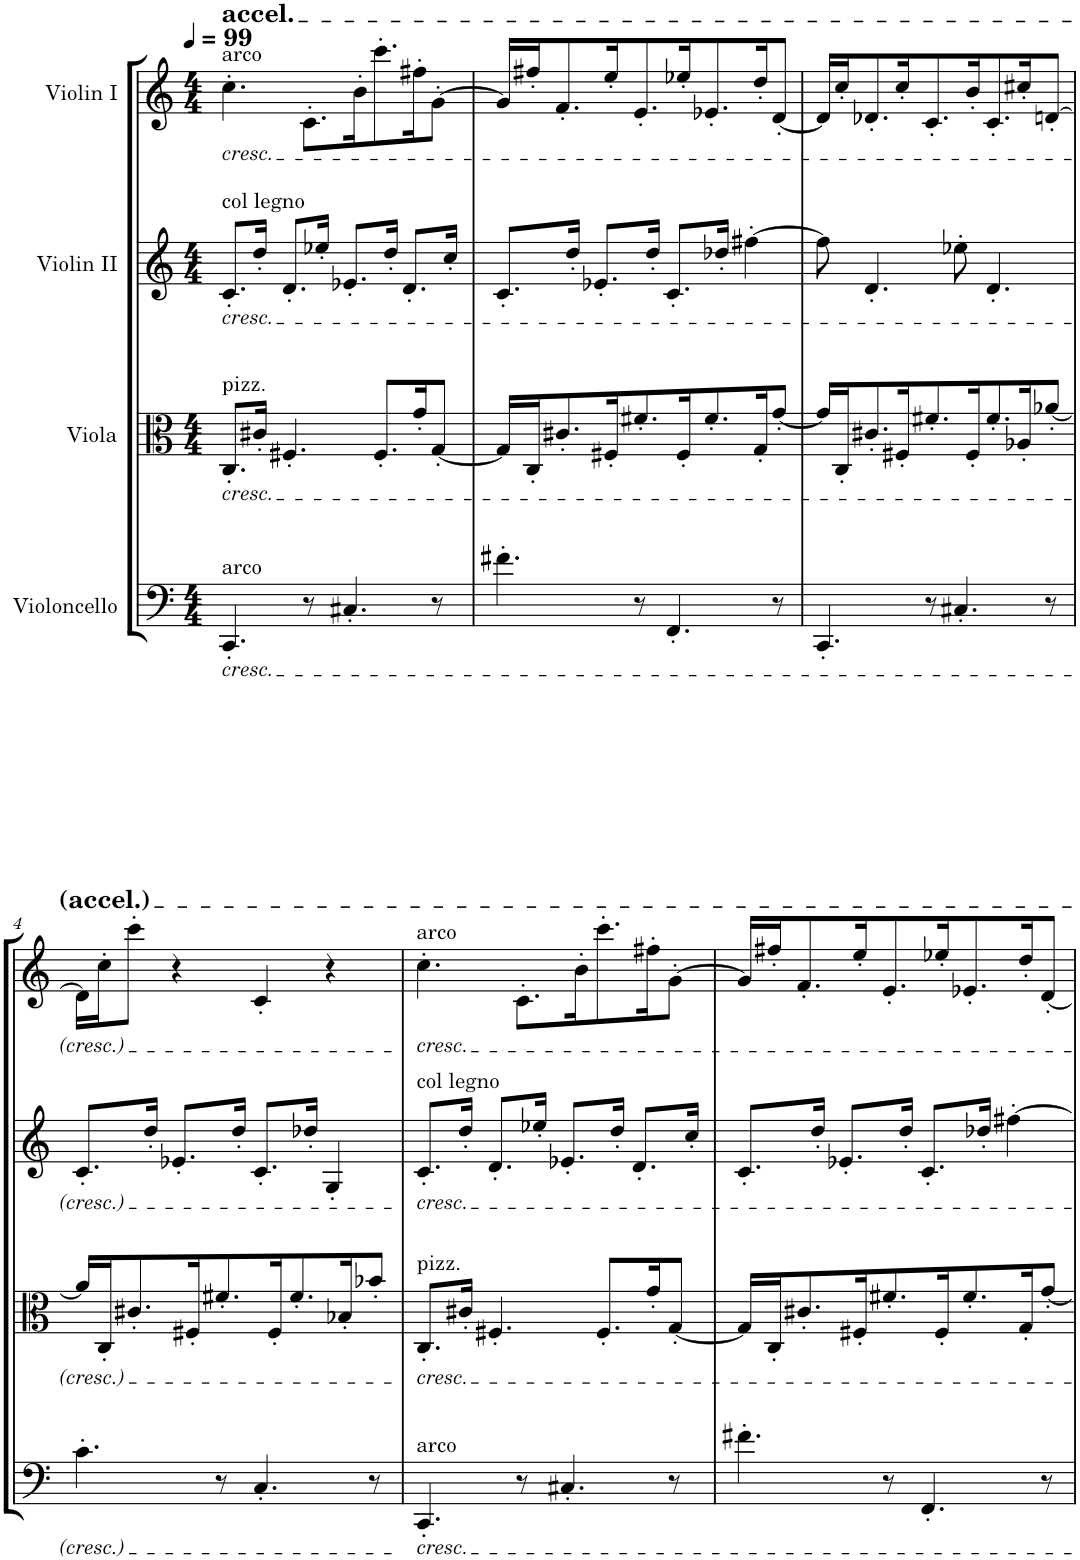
**kern	**kern	**kern	**kern
*part4	*part3	*part2	*part1
*staff4	*staff3	*staff2	*staff1
*I"Violoncello	*I"Viola	*I"Violin II	*I"Violin I
*I'Vc	*I'Vla	*I'Vln	*I'Vln
*clefF4	*clefC3	*clefG2	*clefG2
*k[]	*k[]	*k[]	*k[]
*M4/4	*M4/4	*M4/4	*M4/4
*MM99	*MM99	*MM99	*MM99
=1	=1	=1	=1
!	!	!	!LO:TX:a:t=arco
!	!	!	!LO:TX:b:i:t=cresc.
!	!	!	!LO:TX:a:t=accel.
!	!	!LO:TX:a:t=col legno	!
!	!	!LO:TX:b:i:t=cresc.	!
!	!LO:TX:a:t=pizz.	!	!
!	!LO:TX:b:i:t=cresc.	!	!
!LO:TX:a:t=arco	!	!	!
!LO:TX:b:i:t=cresc.	!	!	!
4.CC'/	8.C'/L	8.c'/L	4.cc'\
.	16c#X'/Jk	16dd'/Jk	.
.	4.F#X'/	8.d'/L	.
8r	.	.	8.c'\L
.	.	16ee-X'/Jk	.
4.C#X'/	.	8.e-X'/L	.
.	.	.	16b'\K
.	8.F#'/L	.	8.ccc'\
.	.	16dd'/Jk	.
.	.	8.d'/L	.
.	16g'/K	.	16ff#X'\K
8r	[8G'/J	.	[8g'\J
.	.	16cc'/Jk	.
=2	=2	=2	=2
4.f#X'\	16G/LL]	8.c'/L	16g/LL]
.	16C'/J	.	16ff#X'/J
.	8.c#X'/	.	8.f'/
.	.	16dd'/Jk	.
.	.	8.e-X'/L	.
.	16F#X'/K	.	16ee'/K
8r	8.f#X'/	.	8.e'/
.	.	16dd'/Jk	.
4.FF'/	.	8.c'/L	.
.	16F#'/K	.	16ee-X'/K
.	8.f#'/	.	8.e-X'/
.	.	16dd-X'/Jk	.
.	.	[4ff#X'\	.
.	16G'/K	.	16dd'/K
8r	[8g'/J	.	[8d'/J
=3	=3	=3	=3
4.CC'/	16g/LL]	8ff#\]	16d/LL]
.	16C'/J	.	16cc'/J
.	8.c#X'/	4.d'/	8.d-X'/
.	16F#X'/K	.	16cc'/K
8r	8.f#X'/	.	8.c'/
4.C#X'/	.	8ee-X'\	.
.	16F#'/K	.	16b'/K
.	8.f#'/	4.d'/	8.c'/
.	16A-X'/K	.	16cc#X'/K
8r	[8a-X'/J	.	[8dn'/J
!!LO:LB:g=z
=4	=4	=4	=4
4.c'\	16a-/LL]	8.c'/L	16d\LL]
.	16C'/J	.	16cc'\J
.	8.c#X'/	.	8ccc'\J
.	.	16dd'/Jk	.
.	.	8.e-X'/L	4r
.	16F#X'/K	.	.
8r	8.f#X'/	.	.
.	.	16dd'/Jk	.
4.C'/	.	8.c'/L	4c'/
.	16F#'/K	.	.
.	8.f#'/	.	.
.	.	16dd-X'/Jk	.
.	.	4G'/	4r
.	16B-X'/K	.	.
8r	8b-X'/J	.	.
=5	=5	=5	=5
!	!	!	!LO:TX:a:t=arco
!	!	!	!LO:TX:b:i:t=cresc.
!	!	!LO:TX:a:t=col legno	!
!	!	!LO:TX:b:i:t=cresc.	!
!	!LO:TX:a:t=pizz.	!	!
!	!LO:TX:b:i:t=cresc.	!	!
!LO:TX:a:t=arco	!	!	!
!LO:TX:b:i:t=cresc.	!	!	!
4.CC'/	8.C'/L	8.c'/L	4.cc'\
.	16c#X'/Jk	16dd'/Jk	.
.	4.F#X'/	8.d'/L	.
8r	.	.	8.c'\L
.	.	16ee-X'/Jk	.
4.C#X'/	.	8.e-X'/L	.
.	.	.	16b'\K
.	8.F#'/L	.	8.ccc'\
.	.	16dd'/Jk	.
.	.	8.d'/L	.
.	16g'/K	.	16ff#X'\K
8r	[8G'/J	.	[8g'\J
.	.	16cc'/Jk	.
=6	=6	=6	=6
4.f#X'\	16G/LL]	8.c'/L	16g/LL]
.	16C'/J	.	16ff#X'/J
.	8.c#X'/	.	8.f'/
.	.	16dd'/Jk	.
.	.	8.e-X'/L	.
.	16F#X'/K	.	16ee'/K
8r	8.f#X'/	.	8.e'/
.	.	16dd'/Jk	.
4.FF'/	.	8.c'/L	.
.	16F#'/K	.	16ee-X'/K
.	8.f#'/	.	8.e-X'/
.	.	16dd-X'/Jk	.
.	.	[4ff#X'\	.
.	16G'/K	.	16dd'/K
8r	[8g'/J	.	[8d'/J
=	=	=	=
*-	*-	*-	*-
